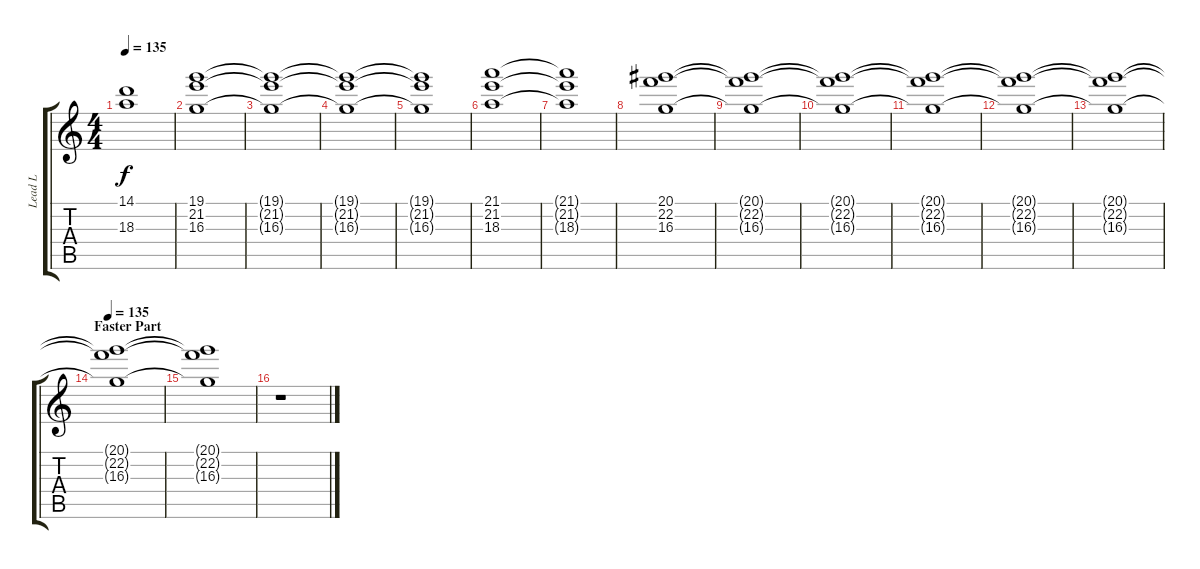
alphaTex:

\track ("Lead L" "Lead L") {instrument overdrivenguitar}
\staff {score tabs}
\tuning (C4 G3 Eb3 Bb2 F2 C2) {hide}
\ts (4 4)
\tempo 135
\clef g2
\ks c
(14.1{t} 18.3{t}).1{dy f} |
(19.1 21.2 16.3).1{instrument stringensemble2} |
(19.1{t} 21.2{t} 16.3{t}).1 |
(19.1{t} 21.2{t} 16.3{t}).1 |
(19.1{t} 21.2{t} 16.3{t}).1 |
(21.1 21.2 18.3).1{instrument stringensemble2} |
(21.1{t} 21.2{t} 18.3{t}).1 |
(20.1 22.2 16.3).1{instrument stringensemble2} |
(20.1{t} 22.2{t} 16.3{t}).1 |
(20.1{t} 22.2{t} 16.3{t}).1 |
(20.1{t} 22.2{t} 16.3{t}).1 |
(20.1{t} 22.2{t} 16.3{t}).1 |
(20.1{t} 22.2{t} 16.3{t}).1 |
\section ("" "Faster Part")
\tempo 135
(20.1{t} 22.2{t} 16.3{t}).1 |
(20.1{t} 22.2{t} 16.3{t}).1 |
r.1
